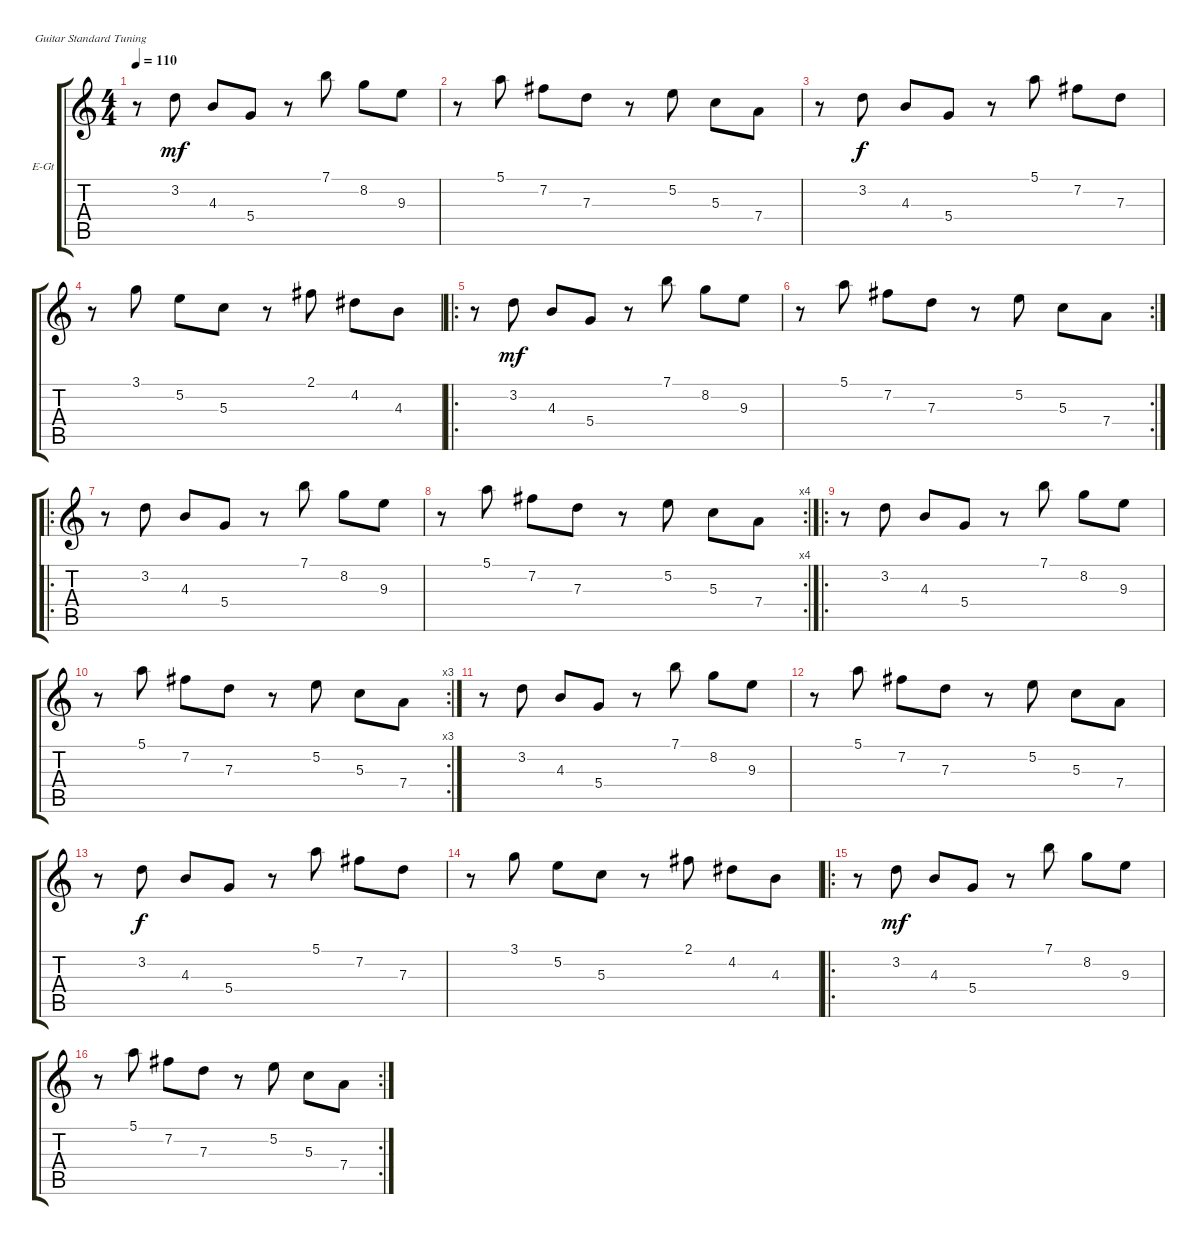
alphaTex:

\defaultSystemsLayout 4
\bracketExtendMode groupsimilarinstruments
\firstSystemTrackNameOrientation horizontal
\otherSystemsTrackNameOrientation horizontal
\track ("Electric Guitar" "E-Gt") {instrument electricguitarclean}
\staff {score tabs}
\tuning (E4 B3 G3 D3 A2 E2)
\ts (4 4)
\tempo 110
\clef g2
\ks c
r.8{dy mf} 3.2.8 4.3.8 5.4.8 r.8 7.1.8 8.2.8 9.3.8 |
r.8 5.1.8 7.2.8 7.3.8 r.8 5.2.8 5.3.8 7.4.8 |
r.8 3.2.8{dy f} 4.3.8 5.4.8 r.8 5.1.8 7.2.8 7.3.8 |
r.8 3.1.8 5.2.8 5.3.8 r.8 2.1.8 4.2.8 4.3.8 |
\ro
r.8 3.2.8{dy mf} 4.3.8 5.4.8 r.8 7.1.8 8.2.8 9.3.8 |
\rc 2
r.8 5.1.8 7.2.8 7.3.8 r.8 5.2.8 5.3.8 7.4.8 |
\ro
r.8 3.2.8 4.3.8 5.4.8 r.8 7.1.8 8.2.8 9.3.8 |
\rc 4
r.8 5.1.8 7.2.8 7.3.8 r.8 5.2.8 5.3.8 7.4.8 |
\ro
r.8 3.2.8 4.3.8 5.4.8 r.8 7.1.8 8.2.8 9.3.8 |
\rc 3
r.8 5.1.8 7.2.8 7.3.8 r.8 5.2.8 5.3.8 7.4.8 |
r.8 3.2.8 4.3.8 5.4.8 r.8 7.1.8 8.2.8 9.3.8 |
r.8 5.1.8 7.2.8 7.3.8 r.8 5.2.8 5.3.8 7.4.8 |
r.8 3.2.8{dy f} 4.3.8 5.4.8 r.8 5.1.8 7.2.8 7.3.8 |
r.8 3.1.8 5.2.8 5.3.8 r.8 2.1.8 4.2.8 4.3.8 |
\ro
r.8 3.2.8{dy mf} 4.3.8 5.4.8 r.8 7.1.8 8.2.8 9.3.8 |
\rc 2
r.8 5.1.8 7.2.8 7.3.8 r.8 5.2.8 5.3.8 7.4.8
